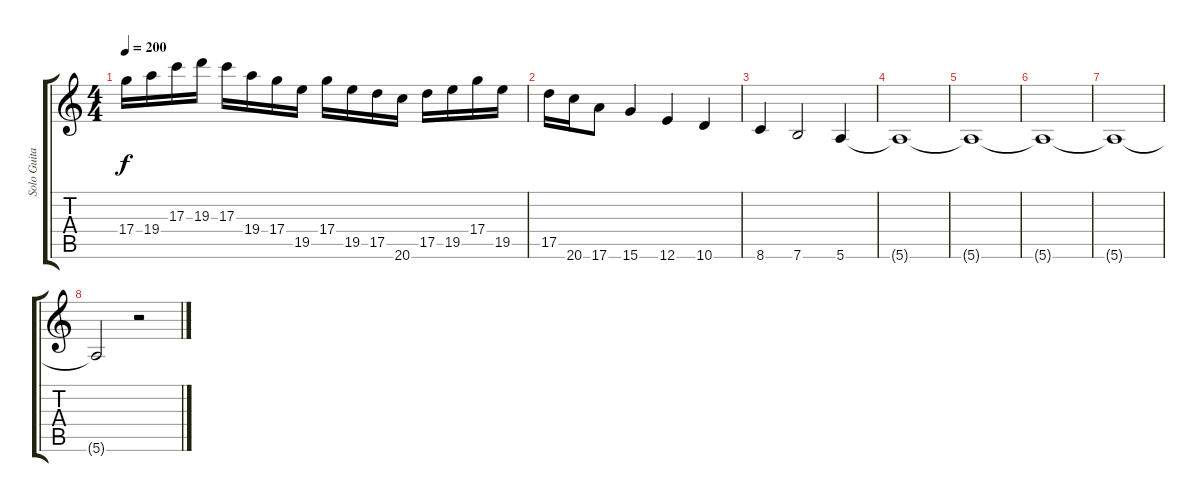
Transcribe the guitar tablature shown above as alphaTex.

\track ("Solo Guitar" "Solo Guita") {instrument overdrivenguitar}
\staff {score tabs}
\tuning (E4 B3 G3 D3 A2 E2) {hide}
\ts (4 4)
\tempo 200
\clef g2
\ks c
17.4.16{dy f} 19.4.16 17.3.16 19.3.16 17.3.16 19.4.16 17.4.16 19.5.16 17.4.16 19.5.16 17.5.16 20.6.16 17.5.16 19.5.16 17.4.16 19.5.16 |
17.5.16 20.6.16 17.6.8 15.6.4 12.6.4 10.6.4 |
8.6.4 7.6.2 5.6.4 |
5.6{t}.1 |
5.6{t}.1 |
5.6{t}.1 |
5.6{t}.1 |
5.6{t}.2 r.2
